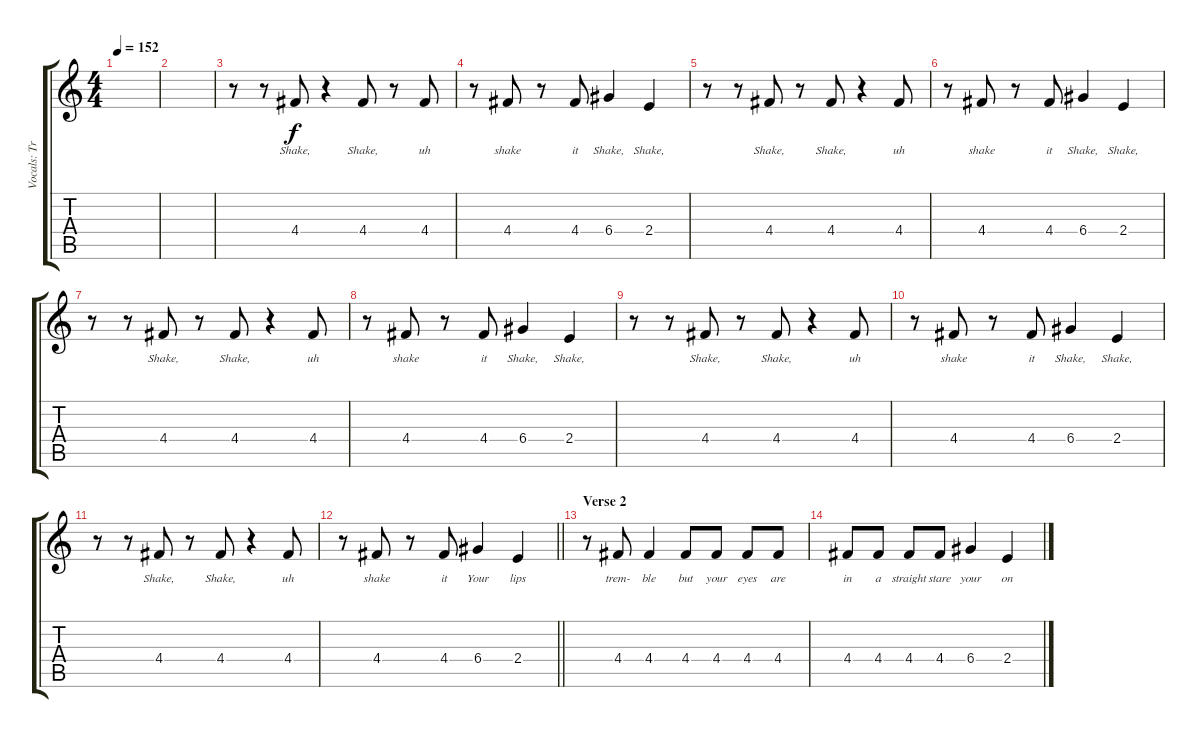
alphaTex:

\track ("Vocals: Trace Cyrus" "Vocals: Tr") {instrument electricbassfinger}
\staff {score tabs}
\tuning (E4 B3 G3 D3 A2 E2) {hide}
\ts (4 4)
\tempo 152
\clef g2
\ks c
|
|
r.8 r.8 4.4.8{lyrics (0 "Shake,") lyrics (1 "") lyrics (2 "") lyrics (3 "") lyrics (4 "")} r.4 4.4.8{lyrics (0 "Shake,") lyrics (1 "") lyrics (2 "") lyrics (3 "") lyrics (4 "")} r.8 4.4.8{lyrics (0 "uh") lyrics (1 "") lyrics (2 "") lyrics (3 "") lyrics (4 "")} |
r.8 4.4.8{lyrics (0 "shake") lyrics (1 "") lyrics (2 "") lyrics (3 "") lyrics (4 "")} r.8 4.4.8{lyrics (0 "it") lyrics (1 "") lyrics (2 "") lyrics (3 "") lyrics (4 "")} 6.4.4{lyrics (0 "Shake,") lyrics (1 "") lyrics (2 "") lyrics (3 "") lyrics (4 "")} 2.4.4{lyrics (0 "Shake,") lyrics (1 "") lyrics (2 "") lyrics (3 "") lyrics (4 "")} |
r.8 r.8 4.4.8{lyrics (0 "Shake,") lyrics (1 "") lyrics (2 "") lyrics (3 "") lyrics (4 "")} r.8 4.4.8{lyrics (0 "Shake,") lyrics (1 "") lyrics (2 "") lyrics (3 "") lyrics (4 "")} r.4 4.4.8{lyrics (0 "uh") lyrics (1 "") lyrics (2 "") lyrics (3 "") lyrics (4 "")} |
r.8 4.4.8{lyrics (0 "shake") lyrics (1 "") lyrics (2 "") lyrics (3 "") lyrics (4 "")} r.8 4.4.8{lyrics (0 "it") lyrics (1 "") lyrics (2 "") lyrics (3 "") lyrics (4 "")} 6.4.4{lyrics (0 "Shake,") lyrics (1 "") lyrics (2 "") lyrics (3 "") lyrics (4 "")} 2.4.4{lyrics (0 "Shake,") lyrics (1 "") lyrics (2 "") lyrics (3 "") lyrics (4 "")} |
r.8 r.8 4.4.8{lyrics (0 "Shake,") lyrics (1 "") lyrics (2 "") lyrics (3 "") lyrics (4 "")} r.8 4.4.8{lyrics (0 "Shake,") lyrics (1 "") lyrics (2 "") lyrics (3 "") lyrics (4 "")} r.4 4.4.8{lyrics (0 "uh") lyrics (1 "") lyrics (2 "") lyrics (3 "") lyrics (4 "")} |
r.8 4.4.8{lyrics (0 "shake") lyrics (1 "") lyrics (2 "") lyrics (3 "") lyrics (4 "")} r.8 4.4.8{lyrics (0 "it") lyrics (1 "") lyrics (2 "") lyrics (3 "") lyrics (4 "")} 6.4.4{lyrics (0 "Shake,") lyrics (1 "") lyrics (2 "") lyrics (3 "") lyrics (4 "")} 2.4.4{lyrics (0 "Shake,") lyrics (1 "") lyrics (2 "") lyrics (3 "") lyrics (4 "")} |
r.8 r.8 4.4.8{lyrics (0 "Shake,") lyrics (1 "") lyrics (2 "") lyrics (3 "") lyrics (4 "")} r.8 4.4.8{lyrics (0 "Shake,") lyrics (1 "") lyrics (2 "") lyrics (3 "") lyrics (4 "")} r.4 4.4.8{lyrics (0 "uh") lyrics (1 "") lyrics (2 "") lyrics (3 "") lyrics (4 "")} |
r.8 4.4.8{lyrics (0 "shake") lyrics (1 "") lyrics (2 "") lyrics (3 "") lyrics (4 "")} r.8 4.4.8{lyrics (0 "it") lyrics (1 "") lyrics (2 "") lyrics (3 "") lyrics (4 "")} 6.4.4{lyrics (0 "Shake,") lyrics (1 "") lyrics (2 "") lyrics (3 "") lyrics (4 "")} 2.4.4{lyrics (0 "Shake,") lyrics (1 "") lyrics (2 "") lyrics (3 "") lyrics (4 "")} |
r.8 r.8 4.4.8{lyrics (0 "Shake,") lyrics (1 "") lyrics (2 "") lyrics (3 "") lyrics (4 "")} r.8 4.4.8{lyrics (0 "Shake,") lyrics (1 "") lyrics (2 "") lyrics (3 "") lyrics (4 "")} r.4 4.4.8{lyrics (0 "uh") lyrics (1 "") lyrics (2 "") lyrics (3 "") lyrics (4 "")} |
\barLineRight lightlight
r.8 4.4.8{lyrics (0 "shake") lyrics (1 "") lyrics (2 "") lyrics (3 "") lyrics (4 "")} r.8 4.4.8{lyrics (0 "it") lyrics (1 "") lyrics (2 "") lyrics (3 "") lyrics (4 "")} 6.4.4{lyrics (0 "Your") lyrics (1 "") lyrics (2 "") lyrics (3 "") lyrics (4 "")} 2.4.4{lyrics (0 "lips") lyrics (1 "") lyrics (2 "") lyrics (3 "") lyrics (4 "")} |
\section ("" "Verse 2")
r.8 4.4.8{lyrics (0 "trem-") lyrics (1 "") lyrics (2 "") lyrics (3 "") lyrics (4 "")} 4.4.4{lyrics (0 "ble") lyrics (1 "") lyrics (2 "") lyrics (3 "") lyrics (4 "")} 4.4.8{lyrics (0 "but") lyrics (1 "") lyrics (2 "") lyrics (3 "") lyrics (4 "")} 4.4.8{lyrics (0 "your") lyrics (1 "") lyrics (2 "") lyrics (3 "") lyrics (4 "")} 4.4.8{lyrics (0 "eyes") lyrics (1 "") lyrics (2 "") lyrics (3 "") lyrics (4 "")} 4.4.8{lyrics (0 "are") lyrics (1 "") lyrics (2 "") lyrics (3 "") lyrics (4 "")} |
4.4.8{lyrics (0 "in") lyrics (1 "") lyrics (2 "") lyrics (3 "") lyrics (4 "")} 4.4.8{lyrics (0 "a") lyrics (1 "") lyrics (2 "") lyrics (3 "") lyrics (4 "")} 4.4.8{lyrics (0 "straight") lyrics (1 "") lyrics (2 "") lyrics (3 "") lyrics (4 "")} 4.4.8{lyrics (0 "stare") lyrics (1 "") lyrics (2 "") lyrics (3 "") lyrics (4 "")} 6.4.4{lyrics (0 "your") lyrics (1 "") lyrics (2 "") lyrics (3 "") lyrics (4 "")} 2.4.4{lyrics (0 "on") lyrics (1 "") lyrics (2 "") lyrics (3 "") lyrics (4 "")}
